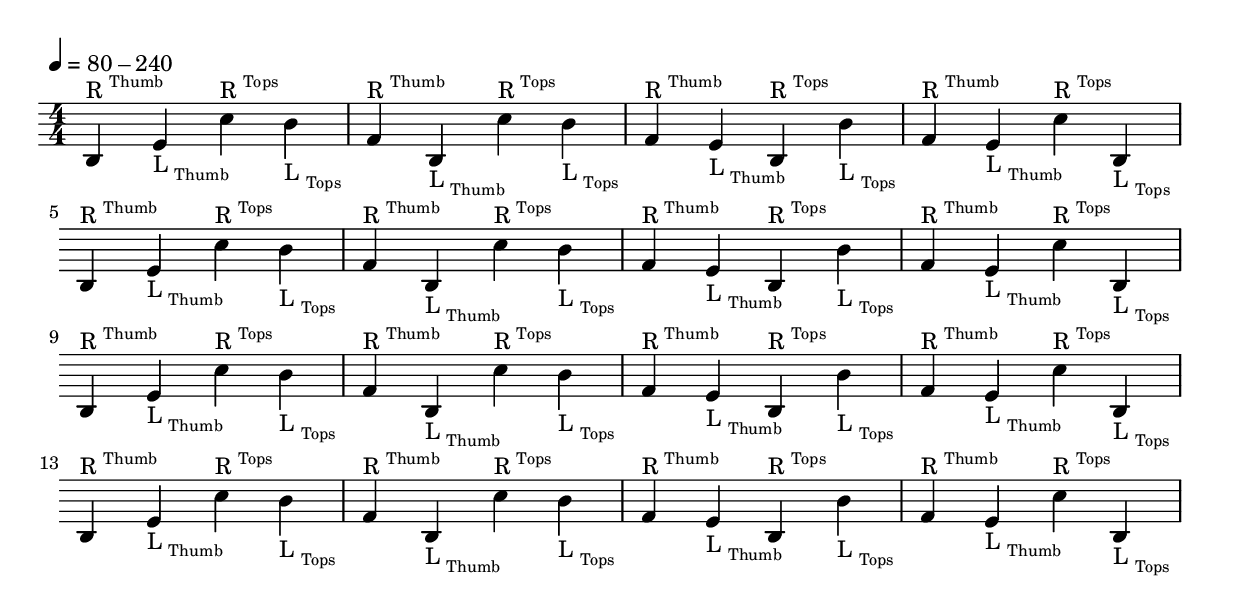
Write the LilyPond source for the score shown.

\version "2.24.1"
\include "../global.ly"

\layout {
  indent = -3.5
}

\relative {
  \defaultScoreSettings
  \tempo 4 = 80 - 240
  \time 4/4

  \repeat unfold 4 { 
    b4^\RThumbTop   e_\LThumbBtm  c'^\RTopsTop   b_\LTopsBtm 
    f4^\RThumbTop  b,_\LThumbBtm  c'^\RTopsTop   b_\LTopsBtm 
    f4^\RThumbTop   e_\LThumbBtm   b^\RTopsTop  b'_\LTopsBtm 
    f4^\RThumbTop   e_\LThumbBtm  c'^\RTopsTop  b,_\LTopsBtm 
    \break
  }
}